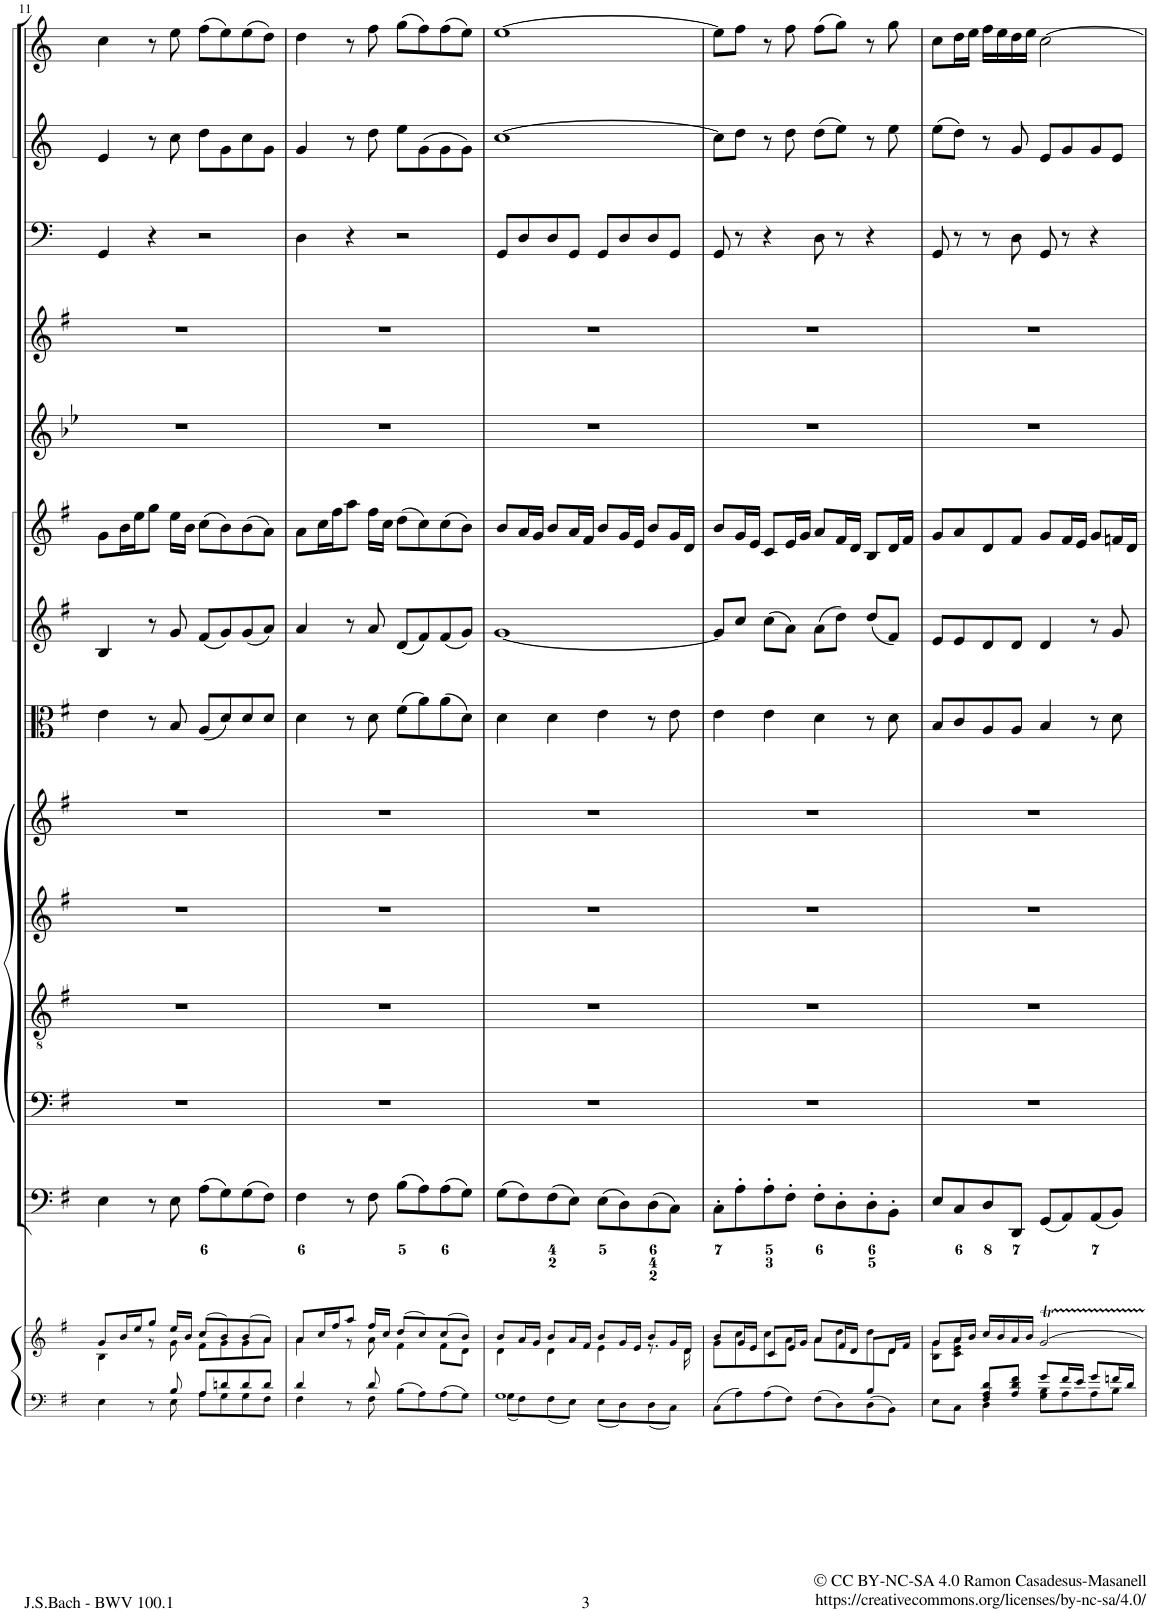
**kern	**kern	**kern	**kern	**kern	**kern	**kern	**kern	**kern	**kern	**kern	**kern	**kern	**kern	**kern
*part14	*part14	*part13	*part12	*part11	*part10	*part9	*part8	*part7	*part6	*part5	*part4	*part3	*part2	*part1
*staff15	*staff14	*staff13	*staff12	*staff11	*staff10	*staff9	*staff8	*staff7	*staff6	*staff5	*staff4	*staff3	*staff2	*staff1
*I"Piano reduction	*	*I"Organo e Continuo	*I"Basso	*I"Tenore	*I"Alto	*I"Soprano	*I"Viola	*I"Violino II	*I"Violino I	*I"Oboe d'amore	*I"Flauto Traverso	*I"Timpani	*I"Corno II	*I"Corno I
*I'Pno	*	*	*	*	*	*	*	*	*	*I'Ob	*I'Fl	*I'Timp	*	*
!!LO:PB:g=z
*clefF4	*clefG2	*clefF4	*clefF4	*clefGv2	*clefG2	*clefG2	*clefC3	*clefG2	*clefG2	*clefG2	*clefG2	*clefF4	*clefG2	*clefG2
*	*	*	*	*	*	*	*	*	*	*Trd2c3	*	*	*Trd3c5	*Trd3c5
*k[f#]	*k[f#]	*k[f#]	*k[f#]	*k[f#]	*k[f#]	*k[f#]	*k[f#]	*k[f#]	*k[f#]	*k[b-e-]	*k[f#]	*k[]	*k[]	*k[]
*M2/2	*M2/2	*M2/2	*M2/2	*M2/2	*M2/2	*M2/2	*M2/2	*M2/2	*M2/2	*M2/2	*M2/2	*M2/2	*M2/2	*M2/2
*met(c|)	*met(c|)	*met(c|)	*met(c|)	*met(c|)	*met(c|)	*met(c|)	*met(c|)	*met(c|)	*met(c|)	*met(c|)	*met(c|)	*met(c|)	*met(c|)	*met(c|)
=11	=11	=11	=11	=11	=11	=11	=11	=11	=11	=11	=11	=11	=11	=11
*^	*^	*	*	*	*	*	*	*	*	*	*	*	*	*
4ryy	4E\	8g/L	4B\	4E\	1r	1r	1r	1r	4e\	4B/	8g\L	1r	1r	4GG/	4e/	4cc\
.	.	16b/L	.	.	.	.	.	.	.	.	16b\L	.	.	.	.	.
.	.	16ee/J	.	.	.	.	.	.	.	.	16ee\J	.	.	.	.	.
8r	8ryy	8gg/J	8r	8r	.	.	.	.	8r	8r	8gg\J	.	.	4r	8r	8r
8B/	8E\	16ee/LL	8g\	8E\	.	.	.	.	8B/	8g/	16ee\LL	.	.	.	8cc\	8ee\
.	.	16b/JJ	.	.	.	.	.	.	.	.	16b\JJ	.	.	.	.	.
8A/L	8A\L	(8cc/L	8f#\L	(8A\L	.	.	.	.	(8A/L	(8f#/L	(8cc\L	.	.	2r	8dd\L	(8ff\L
8dn/	8G\	8b/)	8g\	8G\)	.	.	.	.	8d/)	8g/)	8b\)	.	.	.	8g\	8ee\)
8d/	8G\	(8b/	8g\	(8G\	.	.	.	.	8d/	(8g/	(8b\	.	.	.	8cc\	(8ee\
8d/J	8F#\J	8a/J)	8a\J	8F#\J)	.	.	.	.	8d/J	8a/J)	8a\J)	.	.	.	8g\J	8dd\J)
=12	=12	=12	=12	=12	=12	=12	=12	=12	=12	=12	=12	=12	=12	=12	=12	=12
4d/	4F#\	8a/L	4a\	4F#\	1r	1r	1r	1r	4d\	4a/	8a\L	1r	1r	4D\	4g/	4dd\
.	.	16cc/L	.	.	.	.	.	.	.	.	16cc\L	.	.	.	.	.
.	.	16ff#/J	.	.	.	.	.	.	.	.	16ff#\J	.	.	.	.	.
8r	8ryy	8aa/J	8r	8r	.	.	.	.	8r	8r	8aa\J	.	.	4r	8r	8r
8d/	8F#\	16ff#/LL	8a\	8F#\	.	.	.	.	8d\	8a/	16ff#\LL	.	.	.	8dd\	8ff\
.	.	16cc/JJ	.	.	.	.	.	.	.	.	16cc\JJ	.	.	.	.	.
2ryy	8B\L	(8dd/L	4f#\	(8B\L	.	.	.	.	(8f#\L	(8d/L	(8dd\L	.	.	2r	8ee\L	(8gg\L
.	8A\	8cc/)	.	8A\)	.	.	.	.	8a\)	8f#/)	8cc\)	.	.	.	(8g\	8ff\)
.	8A\	(8cc/	8f#\L	(8A\	.	.	.	.	(8a\	(8f#/	(8cc\	.	.	.	8g\	(8ff\
.	8G\J	8b/J)	8d\J	8G\J)	.	.	.	.	8d\J)	8g/J)	8b\J)	.	.	.	8g\J)	8ee\J)
=13	=13	=13	=13	=13	=13	=13	=13	=13	=13	=13	=13	=13	=13	=13	=13	=13
1G	8G\L	8b/L	4d\	(8G\L	1r	1r	1r	1r	4d\	[1g	8b/L	1r	1r	8GG/L	[1cc	[1ee
.	8F#\	16a/L	.	8F#\)	.	.	.	.	.	.	16a/L	.	.	8D/	.	.
.	.	16g/JJ	.	.	.	.	.	.	.	.	16g/JJ	.	.	.	.	.
.	8F#\	8b/L	4d\	(8F#\	.	.	.	.	4d\	.	8b/L	.	.	8D/	.	.
.	8E\J	16a/L	.	8E\J)	.	.	.	.	.	.	16a/L	.	.	8GG/J	.	.
.	.	16f#/JJ	.	.	.	.	.	.	.	.	16f#/JJ	.	.	.	.	.
.	8E\L	8b/L	4e\	(8E\L	.	.	.	.	4e\	.	8b/L	.	.	8GG/L	.	.
.	8D\	16g/L	.	8D\)	.	.	.	.	.	.	16g/L	.	.	8D/	.	.
.	.	16e/JJ	.	.	.	.	.	.	.	.	16e/JJ	.	.	.	.	.
.	8D\	8b/L	8.r	(8D\	.	.	.	.	8r	.	8b/L	.	.	8D/	.	.
.	8C\J	16g/L	.	8C\J)	.	.	.	.	8e\	.	16g/L	.	.	8GG/J	.	.
.	.	16d/JJ	16d\	.	.	.	.	.	.	.	16d/JJ	.	.	.	.	.
=14	=14	=14	=14	=14	=14	=14	=14	=14	=14	=14	=14	=14	=14	=14	=14	=14
2.ryy	8C\L	8b/L	8g\L	8C'\L	1r	1r	1r	1r	4e\	8g/L]	8b/L	1r	1r	8GG/	8cc\L]	8ee\L]
.	8A\	16g/L	8cc\	8A'\	.	.	.	.	.	8cc/J	16g/L	.	.	8r	8dd\J	8ff\J
.	.	16e/JJ	.	.	.	.	.	.	.	.	16e/JJ	.	.	.	.	.
.	8A\	8c/L	8cc\	8A'\	.	.	.	.	4e\	(8cc\L	8c/L	.	.	4r	8r	8r
.	8F#\J	16e/L	8a\J	8F#'\J	.	.	.	.	.	8a\J)	16e/L	.	.	.	8dd\	8ff\
.	.	16g/JJ	.	.	.	.	.	.	.	.	16g/JJ	.	.	.	.	.
.	8F#\L	8a/L	8a\L	8F#'\L	.	.	.	.	4d\	(8a\L	8a/L	.	.	8D\	(8dd\L	(8ff\L
.	8D\	16f#/L	8dd\	8D'\	.	.	.	.	.	8dd\J)	16f#/L	.	.	8r	8ee\J)	8gg\J)
.	.	16d/JJ	.	.	.	.	.	.	.	.	16d/JJ	.	.	.	.	.
8B/L	8D\	8ryy	8dd\	8D'\	.	.	.	.	8r	(8dd/L	8B/L	.	.	4r	8r	8r
8ryy	8BB\J	16d/L	8d\J	8BB'\J	.	.	.	.	8d\	8f#/J)	16d/L	.	.	.	8ee\	8gg\
.	.	16f#/JJ	.	.	.	.	.	.	.	.	16f#/JJ	.	.	.	.	.
=15	=15	=15	=15	=15	=15	=15	=15	=15	=15	=15	=15	=15	=15	=15	=15	=15
4ryy	8E\L	8g/L	8B\ 8g\L	8E/L	1r	1r	1r	1r	8B/L	8e/L	8g/L	1r	1r	8GG/	(8ee\L	8cc\L
.	8C\J	16a/L	8c\ 8e\ 8a\J	8C/	.	.	.	.	8c/	8e/	8a/	.	.	8r	8dd\J)	16dd\L
.	.	16b/JJ	.	.	.	.	.	.	.	.	.	.	.	.	.	16ee\JJ
8F#/ 8A/ 8d/L	4D\	16cc/LL	2.ryy	8D/	.	.	.	.	8A/	8d/	8d/	.	.	8r	8r	16ff\LL
.	.	16b/	.	.	.	.	.	.	.	.	.	.	.	.	.	16ee\
8A/ 8d/ 8f#/J	.	16a/	.	8DD/J	.	.	.	.	8A/J	8d/J	8f#/J	.	.	8D\	8g/	16dd\
.	.	16b/JJ	.	.	.	.	.	.	.	.	.	.	.	.	.	16ee\JJ
8g/L	8G\ 8B\L	[2gT/	.	(8GG/L	.	.	.	.	4B/	4d/	8g/L	.	.	8GG/	8e/L	[2cc\
16f#/L	8A\	.	.	8AA/)	.	.	.	.	.	.	16f#/L	.	.	8r	8g/	.
16e/JJ	.	.	.	.	.	.	.	.	.	.	16e/JJ	.	.	.	.	.
8g/L	8A\	.	.	(8AA/	.	.	.	.	8r	8r	8g/L	.	.	4r	8g/	.
16fn/L	8B\J	.	.	8BB/J)	.	.	.	.	8d\	8g/	16fn/L	.	.	.	8e/J	.
16d/JJ	.	.	.	.	.	.	.	.	.	.	16d/JJ	.	.	.	.	.
*v	*v	*	*	*	*	*	*	*	*	*	*	*	*	*	*	*
*	*v	*v	*	*	*	*	*	*	*	*	*	*	*	*	*
=	=	=	=	=	=	=	=	=	=	=	=	=	=	=
*-	*-	*-	*-	*-	*-	*-	*-	*-	*-	*-	*-	*-	*-	*-
